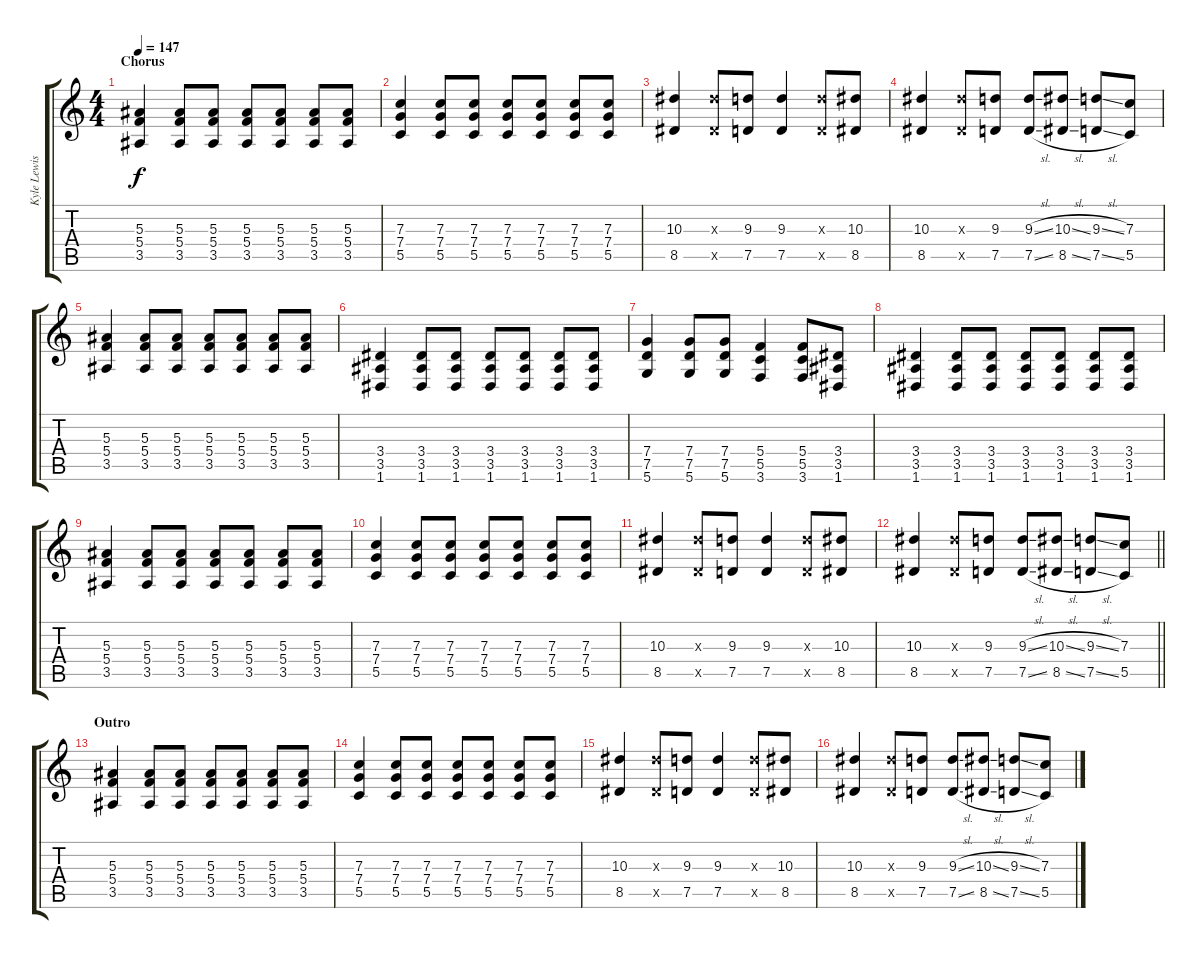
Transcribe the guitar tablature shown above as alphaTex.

\track ("Kyle Lewis - Guitar" "Kyle Lewis") {instrument distortionguitar}
\staff {score tabs}
\tuning (D4 A3 F3 C3 G2 D2) {hide}
\ts (4 4)
\section ("" "Chorus")
\tempo 147
\clef g2
\ks c
(5.3 5.4 3.5).4{dy f} (5.3 5.4 3.5).8 (5.3 5.4 3.5).8 (5.3 5.4 3.5).8 (5.3 5.4 3.5).8 (5.3 5.4 3.5).8 (5.3 5.4 3.5).8 |
(7.3 7.4 5.5).4 (7.3 7.4 5.5).8 (7.3 7.4 5.5).8 (7.3 7.4 5.5).8 (7.3 7.4 5.5).8 (7.3 7.4 5.5).8 (7.3 7.4 5.5).8 |
(10.3 8.5).4 (10.3{x} 8.5{x}).8 (9.3 7.5).8 (9.3 7.5).4 (9.3{x} 7.5{x}).8 (10.3 8.5).8 |
(10.3 8.5).4 (10.3{x} 8.5{x}).8 (9.3 7.5).8 (9.3{sl} 7.5{sl}).8 (10.3{sl} 8.5{sl}).8 (9.3{sl} 7.5{sl}).8 (7.3 5.5).8 |
(5.3 5.4 3.5).4 (5.3 5.4 3.5).8 (5.3 5.4 3.5).8 (5.3 5.4 3.5).8 (5.3 5.4 3.5).8 (5.3 5.4 3.5).8 (5.3 5.4 3.5).8 |
(3.4 3.5 1.6).4 (3.4 3.5 1.6).8 (3.4 3.5 1.6).8 (3.4 3.5 1.6).8 (3.4 3.5 1.6).8 (3.4 3.5 1.6).8 (3.4 3.5 1.6).8 |
(7.4 7.5 5.6).4 (7.4 7.5 5.6).8 (7.4 7.5 5.6).8 (5.4 5.5 3.6).4 (5.4 5.5 3.6).8 (3.4 3.5 1.6).8 |
(3.4 3.5 1.6).4 (3.4 3.5 1.6).8 (3.4 3.5 1.6).8 (3.4 3.5 1.6).8 (3.4 3.5 1.6).8 (3.4 3.5 1.6).8 (3.4 3.5 1.6).8 |
(5.3 5.4 3.5).4 (5.3 5.4 3.5).8 (5.3 5.4 3.5).8 (5.3 5.4 3.5).8 (5.3 5.4 3.5).8 (5.3 5.4 3.5).8 (5.3 5.4 3.5).8 |
(7.3 7.4 5.5).4 (7.3 7.4 5.5).8 (7.3 7.4 5.5).8 (7.3 7.4 5.5).8 (7.3 7.4 5.5).8 (7.3 7.4 5.5).8 (7.3 7.4 5.5).8 |
(10.3 8.5).4 (10.3{x} 8.5{x}).8 (9.3 7.5).8 (9.3 7.5).4 (9.3{x} 7.5{x}).8 (10.3 8.5).8 |
\barLineRight lightlight
(10.3 8.5).4 (10.3{x} 8.5{x}).8 (9.3 7.5).8 (9.3{sl} 7.5{sl}).8 (10.3{sl} 8.5{sl}).8 (9.3{sl} 7.5{sl}).8 (7.3 5.5).8 |
\section ("" "Outro")
(5.3 5.4 3.5).4 (5.3 5.4 3.5).8 (5.3 5.4 3.5).8 (5.3 5.4 3.5).8 (5.3 5.4 3.5).8 (5.3 5.4 3.5).8 (5.3 5.4 3.5).8 |
(7.3 7.4 5.5).4 (7.3 7.4 5.5).8 (7.3 7.4 5.5).8 (7.3 7.4 5.5).8 (7.3 7.4 5.5).8 (7.3 7.4 5.5).8 (7.3 7.4 5.5).8 |
(10.3 8.5).4 (10.3{x} 8.5{x}).8 (9.3 7.5).8 (9.3 7.5).4 (9.3{x} 7.5{x}).8 (10.3 8.5).8 |
(10.3 8.5).4 (10.3{x} 8.5{x}).8 (9.3 7.5).8 (9.3{sl} 7.5{sl}).8 (10.3{sl} 8.5{sl}).8 (9.3{sl} 7.5{sl}).8 (7.3 5.5).8
